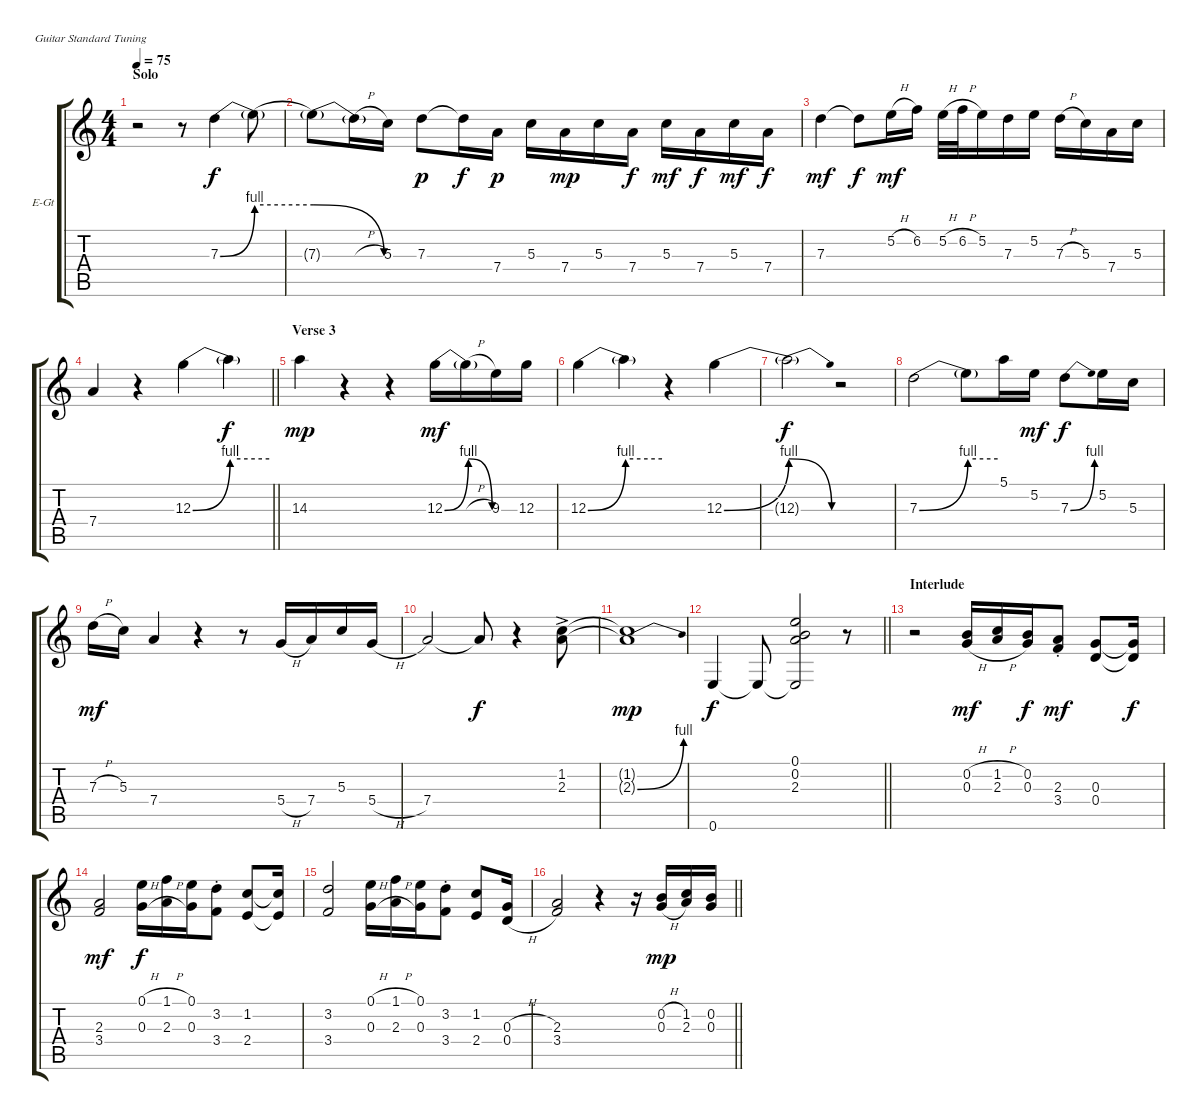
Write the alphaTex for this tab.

\bracketExtendMode groupsimilarinstruments
\firstSystemTrackNameOrientation horizontal
\otherSystemsTrackNameOrientation horizontal
\track ("Guitar 2. (elec.)" "E-Gt") {instrument electricguitarjazz}
\staff {score tabs}
\tuning (E4 B3 G3 D3 A2 E2)
\ts (4 4)
\section ("" "Solo")
\tempo 75
\clef g2
\ks c
r.2{dy f} r.8 7.3{be (bend 0 0 60 4)}.4 7.3{be (hold 0 4 60 4) t}.8 |
7.3{be (release 0 4 60 0) t}.8 7.3{h t}.16 5.3.16 7.3.8{dy p} 7.3{t}.16{dy f} 7.4.16{dy p} 5.3.16 7.4.16{dy mp} 5.3.16 7.4.16{dy f} 5.3.16{dy mf} 7.4.16{dy f} 5.3.16{dy mf} 7.4.16{dy f} |
7.3.4{dy mf} 7.3{t}.8{dy f} 5.2{h}.16{dy mf} 6.2.16 5.2{h}.32 6.2{h}.32 5.2.16 7.3.16 5.2.16 7.3{h}.16 5.3.16 7.4.16 5.3.16 |
\barLineRight lightlight
7.4.4 r.4 12.3{be (bend 0 0 60 4)}.4 12.3{be (hold 0 4 60 4) t}.4{dy f} |
\section ("" "Verse 3")
14.3.4{dy mp} r.4 r.4 12.3{be (bendrelease 0 0 30 4 30 4 60 0)}.16{dy mf} 12.3{h t}.16 9.3.16 12.3.16 |
12.3{be (bend 0 0 60 4)}.4 12.3{be (hold 0 4 60 4) t}.4 r.4 12.3{be (bend 0 0 60 4)}.4 |
12.3{be (release 0 4 60 0) t}.2{dy f} r.2 |
7.3{be (bend 0 0 60 4)}.2 7.3{be (hold 0 4 60 4) t}.8 5.1.16 5.2.16{dy mf} 7.3{be (bend 0 0 60 4)}.8{dy f} 5.2.16 5.3.16 |
7.3{h}.16{dy mf} 5.3.16 7.4.4 r.4 r.8 5.4{h}.16 7.4.16 5.3.16 5.4{h}.16 |
7.4.2 7.4{t}.8{dy f} r.4 (1.2{ac} 2.3{ac}).8 |
(1.2{t} 2.3{be (bend 0 0 60 4) t}).1{dy mp} |
\barLineRight lightlight
0.6.4{dy f} 0.6{t}.8 (0.1 0.2 2.3 0.6{t}).2 r.8 |
\section ("" "Interlude")
r.2 (0.2{h} 0.3{h}).16{dy mf} (1.2{h} 2.3{h}).16 (0.2 0.3).16{dy f} (2.3{st} 3.4{st}).8{dy mf} (0.3 0.4).8 (0.3{t} 0.4{t}).16{dy f} |
(2.3 3.4).2{dy mf} (0.1{h} 0.3{h}).16{dy f} (1.1{h} 2.3{h}).16 (0.1 0.3).16 (3.2{st} 3.4{st}).8 (1.2 2.4).8 (1.2{t} 2.4{t}).16 |
(3.2 3.4).2 (0.1{h} 0.3{h}).16 (1.1{h} 2.3{h}).16 (0.1 0.3).16 (3.2{st} 3.4{st}).8 (1.2 2.4).8 (0.3{h} 0.4{h}).16 |
\barLineRight lightlight
(2.3 3.4).2 r.4 r.16 (0.2{h} 0.3{h}).16{dy mp} (1.2 2.3).16 (0.2{h} 0.3{h}).16
